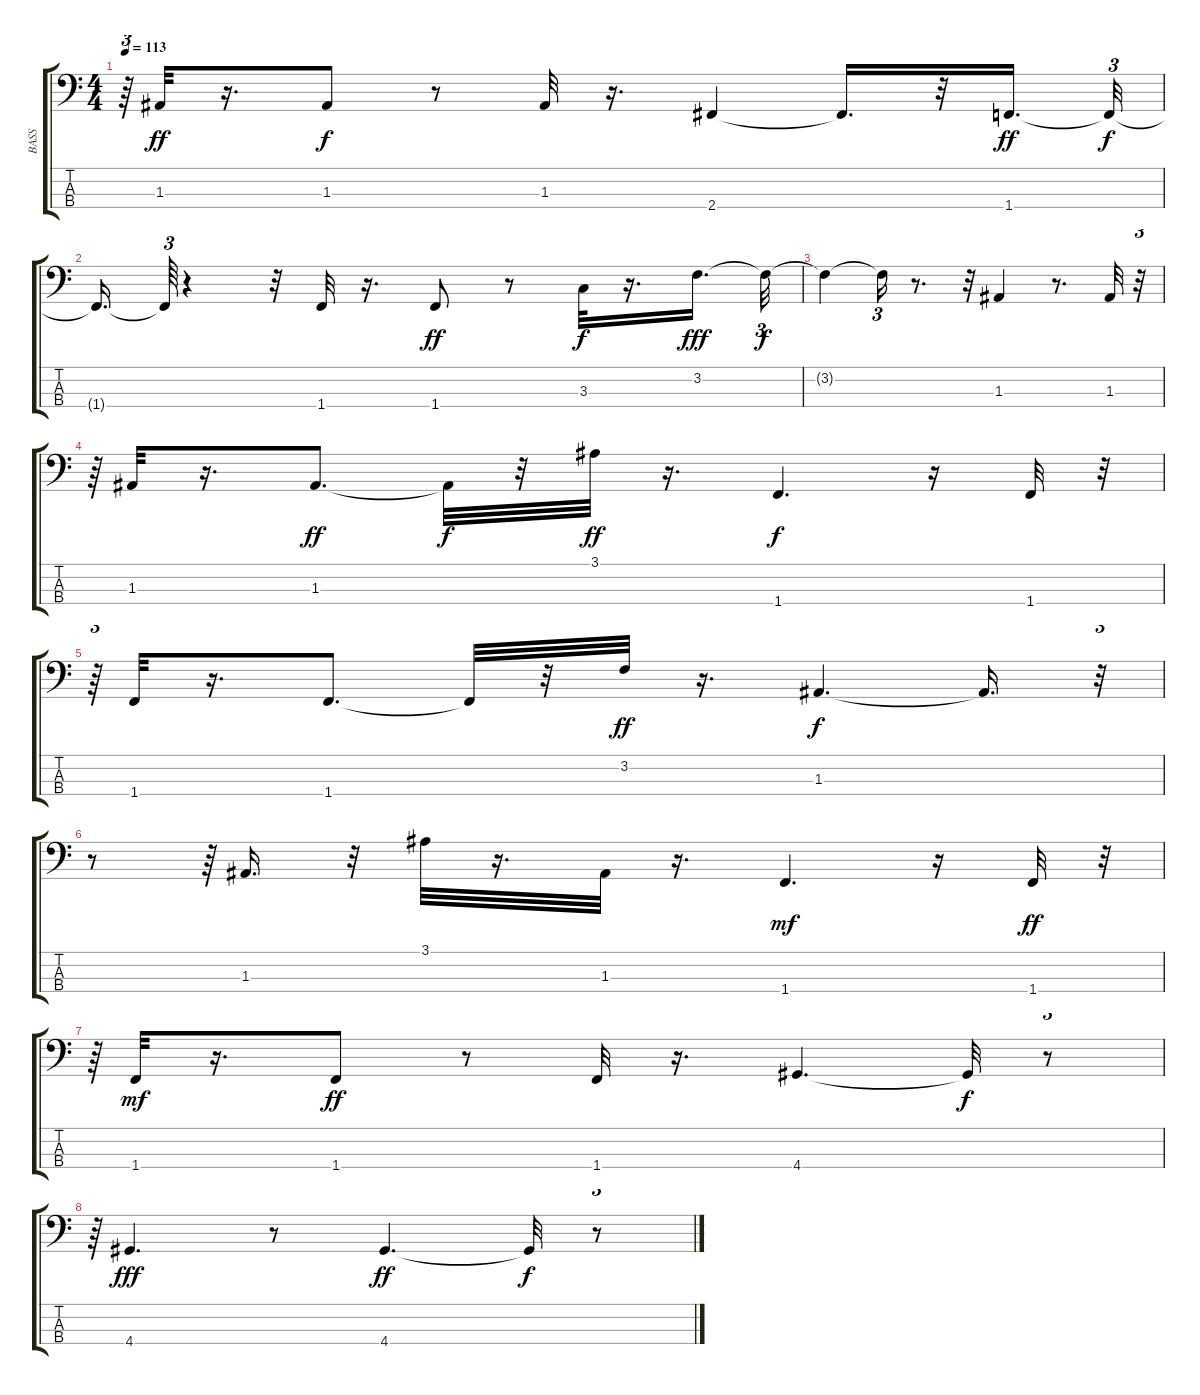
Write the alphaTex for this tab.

\track ("BASS" "BASS") {instrument electricbassfinger}
\staff {score tabs}
\tuning (G2 D2 A1 E1) {hide}
\ts (4 4)
\tempo 113
\clef f4
\ks c
r.64{tu (3 2) dy ff} 1.3.32 r.16{d} 1.3.8{dy f} r.8 1.3.32 r.16{d} 2.4.4 2.4{t}.16{d} r.32 1.4.16{d dy ff} 1.4{t}.32{tu (3 2) dy f} |
1.4{t}.16{d} 1.4{t}.64{tu (3 2)} r.4 r.32 1.4.32 r.16{d} 1.4.8{dy ff} r.8 3.3.32{dy f} r.16{d} 3.2.16{d dy fff} 3.2{t}.32{tu (3 2) dy f} |
3.2{t}.4 3.2{t}.16{tu (3 2)} r.8{d} r.32 1.3.4 r.8{d} 1.3.32 r.32{tu (3 2)} |
r.64{tu (3 2)} 1.3.32 r.16{d} 1.3.8{d dy ff} 1.3{t}.32{dy f} r.32 3.1.32{dy ff} r.16{d} 1.4.4{d dy f} r.16 1.4.32 r.32{tu (3 2)} |
r.64{tu (3 2)} 1.4.32 r.16{d} 1.4.8{d} 1.4{t}.32 r.32 3.2.32{dy ff} r.16{d} 1.3.4{d dy f} 1.3{t}.16{d} r.32{tu (3 2)} |
r.8 r.64{tu (3 2)} 1.3.16{d} r.32 3.1.32 r.16{d} 1.3.32 r.16{d} 1.4.4{d dy mf} r.16 1.4.32{dy ff} r.32{tu (3 2)} |
r.64{tu (3 2)} 1.4.32{dy mf} r.16{d} 1.4.8{dy ff} r.8 1.4.32 r.16{d} 4.4.4{d} 4.4{t}.32{dy f} r.8{tu (3 2)} |
r.64{tu (3 2)} 4.4.4{d dy fff} r.8 4.4.4{d dy ff} 4.4{t}.32{dy f} r.8{tu (3 2)}
